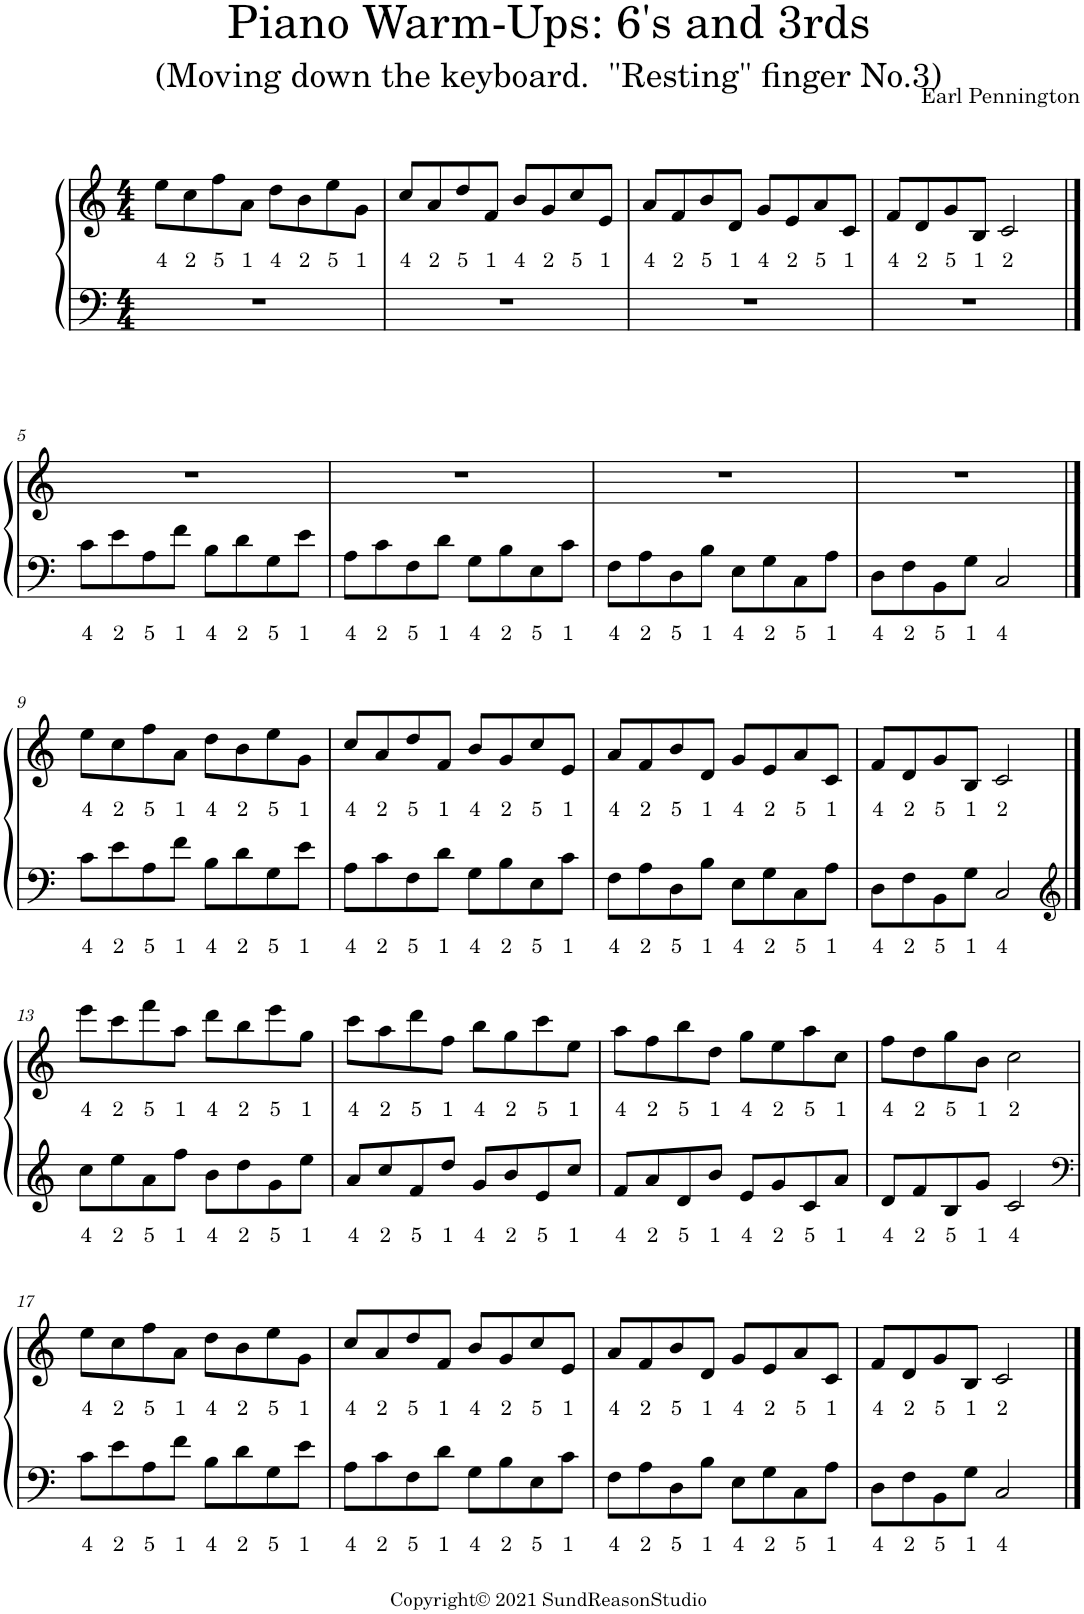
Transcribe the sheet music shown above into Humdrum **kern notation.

**kern	**text	**kern	**text
*part1	*part1	*part1	*part1
*staff2	*staff2	*staff1	*staff1
*I"Piano	*	*	*
*I'Pno.	*	*	*
*clefF4	*	*clefG2	*
*k[]	*	*k[]	*
*M4/4	*	*M4/4	*
=1	=1	=1	=1
!	!	!	!LO:LY:b
1r	.	8ee\L	4
!	!	!	!LO:LY:b
.	.	8cc\	2
!	!	!	!LO:LY:b
.	.	8ff\	5
!	!	!	!LO:LY:b
.	.	8a\J	1
!	!	!	!LO:LY:b
.	.	8dd\L	4
!	!	!	!LO:LY:b
.	.	8b\	2
!	!	!	!LO:LY:b
.	.	8ee\	5
!	!	!	!LO:LY:b
.	.	8g\J	1
=2	=2	=2	=2
!	!	!	!LO:LY:b
1r	.	8cc/L	4
!	!	!	!LO:LY:b
.	.	8a/	2
!	!	!	!LO:LY:b
.	.	8dd/	5
!	!	!	!LO:LY:b
.	.	8f/J	1
!	!	!	!LO:LY:b
.	.	8b/L	4
!	!	!	!LO:LY:b
.	.	8g/	2
!	!	!	!LO:LY:b
.	.	8cc/	5
!	!	!	!LO:LY:b
.	.	8e/J	1
=3	=3	=3	=3
!	!	!	!LO:LY:b
1r	.	8a/L	4
!	!	!	!LO:LY:b
.	.	8f/	2
!	!	!	!LO:LY:b
.	.	8b/	5
!	!	!	!LO:LY:b
.	.	8d/J	1
!	!	!	!LO:LY:b
.	.	8g/L	4
!	!	!	!LO:LY:b
.	.	8e/	2
!	!	!	!LO:LY:b
.	.	8a/	5
!	!	!	!LO:LY:b
.	.	8c/J	1
=4	=4	=4	=4
!	!	!	!LO:LY:b
1r	.	8f/L	4
!	!	!	!LO:LY:b
.	.	8d/	2
!	!	!	!LO:LY:b
.	.	8g/	5
!	!	!	!LO:LY:b
.	.	8B/J	1
!	!	!	!LO:LY:b
.	.	2c/	2
!!LO:LB:g=z
==5	==5	==5	==5
!	!LO:LY:b	!	!
8c\L	4	1r	.
!	!LO:LY:b	!	!
8e\	2	.	.
!	!LO:LY:b	!	!
8A\	5	.	.
!	!LO:LY:b	!	!
8f\J	1	.	.
!	!LO:LY:b	!	!
8B\L	4	.	.
!	!LO:LY:b	!	!
8d\	2	.	.
!	!LO:LY:b	!	!
8G\	5	.	.
!	!LO:LY:b	!	!
8e\J	1	.	.
=6	=6	=6	=6
!	!LO:LY:b	!	!
8A\L	4	1r	.
!	!LO:LY:b	!	!
8c\	2	.	.
!	!LO:LY:b	!	!
8F\	5	.	.
!	!LO:LY:b	!	!
8d\J	1	.	.
!	!LO:LY:b	!	!
8G\L	4	.	.
!	!LO:LY:b	!	!
8B\	2	.	.
!	!LO:LY:b	!	!
8E\	5	.	.
!	!LO:LY:b	!	!
8c\J	1	.	.
=7	=7	=7	=7
!	!LO:LY:b	!	!
8F\L	4	1r	.
!	!LO:LY:b	!	!
8A\	2	.	.
!	!LO:LY:b	!	!
8D\	5	.	.
!	!LO:LY:b	!	!
8B\J	1	.	.
!	!LO:LY:b	!	!
8E\L	4	.	.
!	!LO:LY:b	!	!
8G\	2	.	.
!	!LO:LY:b	!	!
8C\	5	.	.
!	!LO:LY:b	!	!
8A\J	1	.	.
=8	=8	=8	=8
!	!LO:LY:b	!	!
8D\L	4	1r	.
!	!LO:LY:b	!	!
8F\	2	.	.
!	!LO:LY:b	!	!
8BB\	5	.	.
!	!LO:LY:b	!	!
8G\J	1	.	.
!	!LO:LY:b	!	!
2C/	4	.	.
!!LO:LB:g=z
==9	==9	==9	==9
!	!LO:LY:b	!	!LO:LY:b
8c\L	4	8ee\L	4
!	!LO:LY:b	!	!LO:LY:b
8e\	2	8cc\	2
!	!LO:LY:b	!	!LO:LY:b
8A\	5	8ff\	5
!	!LO:LY:b	!	!LO:LY:b
8f\J	1	8a\J	1
!	!LO:LY:b	!	!LO:LY:b
8B\L	4	8dd\L	4
!	!LO:LY:b	!	!LO:LY:b
8d\	2	8b\	2
!	!LO:LY:b	!	!LO:LY:b
8G\	5	8ee\	5
!	!LO:LY:b	!	!LO:LY:b
8e\J	1	8g\J	1
=10	=10	=10	=10
!	!LO:LY:b	!	!LO:LY:b
8A\L	4	8cc/L	4
!	!LO:LY:b	!	!LO:LY:b
8c\	2	8a/	2
!	!LO:LY:b	!	!LO:LY:b
8F\	5	8dd/	5
!	!LO:LY:b	!	!LO:LY:b
8d\J	1	8f/J	1
!	!LO:LY:b	!	!LO:LY:b
8G\L	4	8b/L	4
!	!LO:LY:b	!	!LO:LY:b
8B\	2	8g/	2
!	!LO:LY:b	!	!LO:LY:b
8E\	5	8cc/	5
!	!LO:LY:b	!	!LO:LY:b
8c\J	1	8e/J	1
=11	=11	=11	=11
!	!LO:LY:b	!	!LO:LY:b
8F\L	4	8a/L	4
!	!LO:LY:b	!	!LO:LY:b
8A\	2	8f/	2
!	!LO:LY:b	!	!LO:LY:b
8D\	5	8b/	5
!	!LO:LY:b	!	!LO:LY:b
8B\J	1	8d/J	1
!	!LO:LY:b	!	!LO:LY:b
8E\L	4	8g/L	4
!	!LO:LY:b	!	!LO:LY:b
8G\	2	8e/	2
!	!LO:LY:b	!	!LO:LY:b
8C\	5	8a/	5
!	!LO:LY:b	!	!LO:LY:b
8A\J	1	8c/J	1
=12	=12	=12	=12
!	!LO:LY:b	!	!LO:LY:b
8D\L	4	8f/L	4
!	!LO:LY:b	!	!LO:LY:b
8F\	2	8d/	2
!	!LO:LY:b	!	!LO:LY:b
8BB\	5	8g/	5
!	!LO:LY:b	!	!LO:LY:b
8G\J	1	8B/J	1
!	!LO:LY:b	!	!LO:LY:b
2C/	4	2c/	2
!!LO:LB:g=z
==13	==13	==13	==13
*clefG2	*	*	*
!	!LO:LY:b	!	!LO:LY:b
8cc\L	4	8eee\L	4
!	!LO:LY:b	!	!LO:LY:b
8ee\	2	8ccc\	2
!	!LO:LY:b	!	!LO:LY:b
8a\	5	8fff\	5
!	!LO:LY:b	!	!LO:LY:b
8ff\J	1	8aa\J	1
!	!LO:LY:b	!	!LO:LY:b
8b\L	4	8ddd\L	4
!	!LO:LY:b	!	!LO:LY:b
8dd\	2	8bb\	2
!	!LO:LY:b	!	!LO:LY:b
8g\	5	8eee\	5
!	!LO:LY:b	!	!LO:LY:b
8ee\J	1	8gg\J	1
=14	=14	=14	=14
!	!LO:LY:b	!	!LO:LY:b
8a/L	4	8ccc\L	4
!	!LO:LY:b	!	!LO:LY:b
8cc/	2	8aa\	2
!	!LO:LY:b	!	!LO:LY:b
8f/	5	8ddd\	5
!	!LO:LY:b	!	!LO:LY:b
8dd/J	1	8ff\J	1
!	!LO:LY:b	!	!LO:LY:b
8g/L	4	8bb\L	4
!	!LO:LY:b	!	!LO:LY:b
8b/	2	8gg\	2
!	!LO:LY:b	!	!LO:LY:b
8e/	5	8ccc\	5
!	!LO:LY:b	!	!LO:LY:b
8cc/J	1	8ee\J	1
=15	=15	=15	=15
!	!LO:LY:b	!	!LO:LY:b
8f/L	4	8aa\L	4
!	!LO:LY:b	!	!LO:LY:b
8a/	2	8ff\	2
!	!LO:LY:b	!	!LO:LY:b
8d/	5	8bb\	5
!	!LO:LY:b	!	!LO:LY:b
8b/J	1	8dd\J	1
!	!LO:LY:b	!	!LO:LY:b
8e/L	4	8gg\L	4
!	!LO:LY:b	!	!LO:LY:b
8g/	2	8ee\	2
!	!LO:LY:b	!	!LO:LY:b
8c/	5	8aa\	5
!	!LO:LY:b	!	!LO:LY:b
8a/J	1	8cc\J	1
=16	=16	=16	=16
!	!LO:LY:b	!	!LO:LY:b
8d/L	4	8ff\L	4
!	!LO:LY:b	!	!LO:LY:b
8f/	2	8dd\	2
!	!LO:LY:b	!	!LO:LY:b
8B/	5	8gg\	5
!	!LO:LY:b	!	!LO:LY:b
8g/J	1	8b\J	1
!	!LO:LY:b	!	!LO:LY:b
2c/	4	2cc\	2
!!LO:LB:g=z
=17	=17	=17	=17
*clefF4	*	*	*
!	!LO:LY:b	!	!LO:LY:b
8c\L	4	8ee\L	4
!	!LO:LY:b	!	!LO:LY:b
8e\	2	8cc\	2
!	!LO:LY:b	!	!LO:LY:b
8A\	5	8ff\	5
!	!LO:LY:b	!	!LO:LY:b
8f\J	1	8a\J	1
!	!LO:LY:b	!	!LO:LY:b
8B\L	4	8dd\L	4
!	!LO:LY:b	!	!LO:LY:b
8d\	2	8b\	2
!	!LO:LY:b	!	!LO:LY:b
8G\	5	8ee\	5
!	!LO:LY:b	!	!LO:LY:b
8e\J	1	8g\J	1
=18	=18	=18	=18
!	!LO:LY:b	!	!LO:LY:b
8A\L	4	8cc/L	4
!	!LO:LY:b	!	!LO:LY:b
8c\	2	8a/	2
!	!LO:LY:b	!	!LO:LY:b
8F\	5	8dd/	5
!	!LO:LY:b	!	!LO:LY:b
8d\J	1	8f/J	1
!	!LO:LY:b	!	!LO:LY:b
8G\L	4	8b/L	4
!	!LO:LY:b	!	!LO:LY:b
8B\	2	8g/	2
!	!LO:LY:b	!	!LO:LY:b
8E\	5	8cc/	5
!	!LO:LY:b	!	!LO:LY:b
8c\J	1	8e/J	1
=19	=19	=19	=19
!	!LO:LY:b	!	!LO:LY:b
8F\L	4	8a/L	4
!	!LO:LY:b	!	!LO:LY:b
8A\	2	8f/	2
!	!LO:LY:b	!	!LO:LY:b
8D\	5	8b/	5
!	!LO:LY:b	!	!LO:LY:b
8B\J	1	8d/J	1
!	!LO:LY:b	!	!LO:LY:b
8E\L	4	8g/L	4
!	!LO:LY:b	!	!LO:LY:b
8G\	2	8e/	2
!	!LO:LY:b	!	!LO:LY:b
8C\	5	8a/	5
!	!LO:LY:b	!	!LO:LY:b
8A\J	1	8c/J	1
=20	=20	=20	=20
!	!LO:LY:b	!	!LO:LY:b
8D\L	4	8f/L	4
!	!LO:LY:b	!	!LO:LY:b
8F\	2	8d/	2
!	!LO:LY:b	!	!LO:LY:b
8BB\	5	8g/	5
!	!LO:LY:b	!	!LO:LY:b
8G\J	1	8B/J	1
!	!LO:LY:b	!	!LO:LY:b
2C/	4	2c/	2
==	==	==	==
*-	*-	*-	*-
